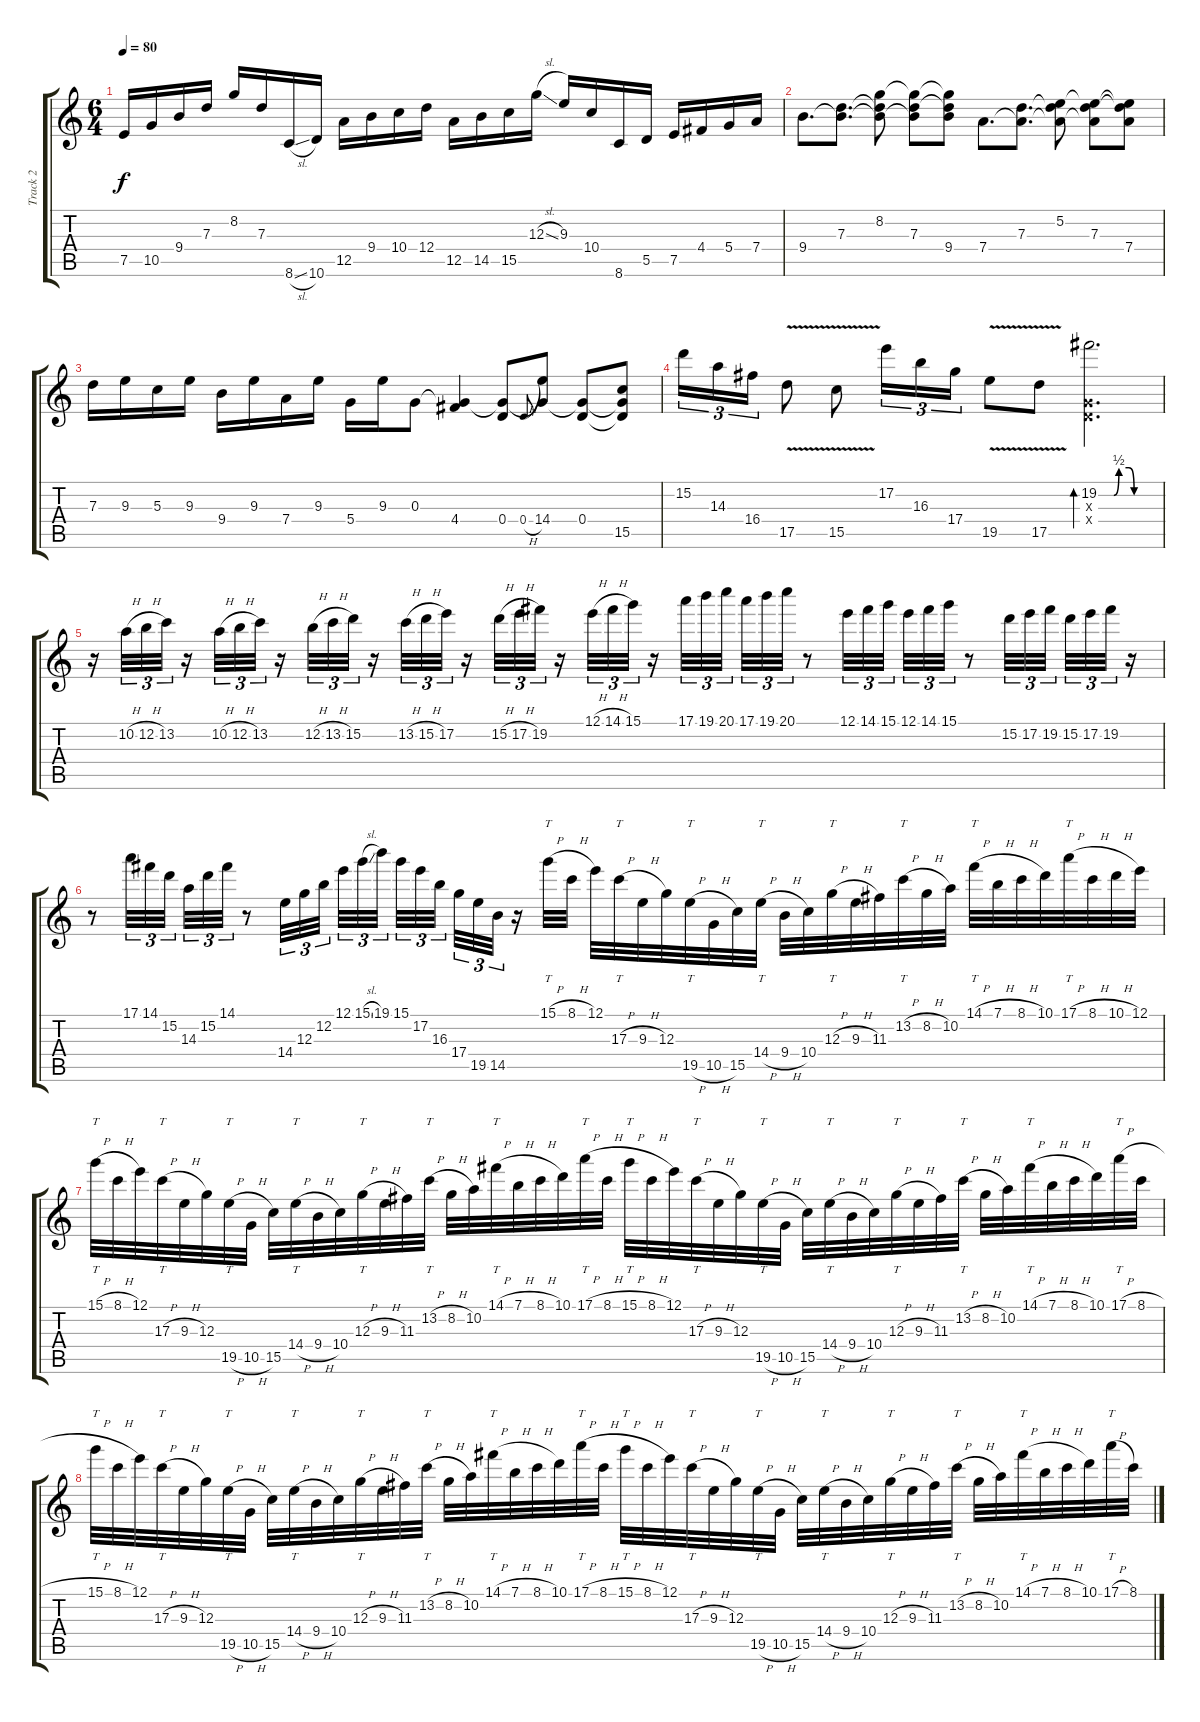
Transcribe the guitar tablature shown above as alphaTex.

\track ("Track 2" "Track 2") {instrument acousticguitarnylon}
\staff {score tabs}
\tuning (E4 B3 G3 D3 A2 E2) {hide}
\ts (6 4)
\tempo 80
\clef g2
\ks c
7.5.16{dy f} 10.5.16 9.4.16 7.3.16 8.2.16 7.3.16 8.6{sl}.16 10.6.16 12.5.16 9.4.16 10.4.16 12.4.16 12.5.16 14.5.16 15.5.16 12.3{sl}.16 9.3.16 10.4.16 8.6.16 5.5.16 7.5.16 4.4.16 5.4.16 7.4.16 |
9.4.8{d} (7.3 9.4{t}).8{d} (8.2 7.3{t} 9.4{t}).8 (8.2{t} 7.3 9.4{t}).8 (8.2{t} 7.3{t} 9.4).8 7.4.8{d} (7.3 7.4{t}).8{d} (5.2 7.3{t} 7.4{t}).8 (5.2{t} 7.3 7.4{t}).8 (5.2{t} 7.3{t} 7.4).8 |
7.3.16 9.3.16 5.3.16 9.3.16 9.4.16 9.3.16 7.4.16 9.3.16 5.4.16 9.3.16 0.3.8 (0.3{t} 4.4).4 (0.3{t} 0.4).8 0.4{h}.8{gr onbeat} (0.3{t} 14.4).8 (0.3{t} 0.4).8 (0.3{t} 0.4{t} 15.5).8 |
15.2.16{tu (3 2)} 14.3.16{tu (3 2)} 16.4.16{tu (3 2)} 17.5{v}.8 15.5{v}.8 17.2.16{tu (3 2)} 16.3.16{tu (3 2)} 17.4.16{tu (3 2)} 19.5{v}.8 17.5{v}.8 (19.2{be (custom 0 0 15 0 20 2 30 2 35 0 60 0)} 0.3{x} 0.4{x}).2{d bd 120} |
r.16{balance 0} 10.2{h}.32{tu (3 2)} 12.2{h}.32{tu (3 2)} 13.2.32{tu (3 2)} r.16 10.2{h}.32{tu (3 2)} 12.2{h}.32{tu (3 2)} 13.2.32{tu (3 2)} r.16 12.2{h}.32{tu (3 2)} 13.2{h}.32{tu (3 2)} 15.2.32{tu (3 2)} r.16 13.2{h}.32{tu (3 2)} 15.2{h}.32{tu (3 2)} 17.2.32{tu (3 2)} r.16 15.2{h}.32{tu (3 2)} 17.2{h}.32{tu (3 2)} 19.2.32{tu (3 2)} r.16 12.1{h}.32{tu (3 2)} 14.1{h}.32{tu (3 2)} 15.1.32{tu (3 2)} r.16 17.1.32{tu (3 2)} 19.1.32{tu (3 2)} 20.1.32{tu (3 2) beam splitsecondary} 17.1.32{tu (3 2)} 19.1.32{tu (3 2)} 20.1.32{tu (3 2)} r.8 12.1.32{tu (3 2)} 14.1.32{tu (3 2)} 15.1.32{tu (3 2) beam splitsecondary} 12.1.32{tu (3 2)} 14.1.32{tu (3 2)} 15.1.32{tu (3 2)} r.8 15.2.32{tu (3 2)} 17.2.32{tu (3 2)} 19.2.32{tu (3 2) beam splitsecondary} 15.2.32{tu (3 2)} 17.2.32{tu (3 2)} 19.2.32{tu (3 2)} r.16 |
r.8 17.1.32{tu (3 2)} 14.1.32{tu (3 2)} 15.2.32{tu (3 2) beam splitsecondary} 14.3.32{tu (3 2)} 15.2.32{tu (3 2)} 14.1.32{tu (3 2)} r.8 14.4.32{tu (3 2)} 12.3.32{tu (3 2)} 12.2.32{tu (3 2) beam splitsecondary} 12.1.32{tu (3 2)} 15.1{sl}.32{tu (3 2)} 19.1.32{tu (3 2) beam splitsecondary} 15.1.32{tu (3 2)} 17.2.32{tu (3 2)} 16.3.32{tu (3 2) beam splitsecondary} 17.4.32{tu (3 2)} 19.5.32{tu (3 2)} 14.5.32{tu (3 2)} r.16 15.1{h}.32{tt} 8.1{h}.32 12.1.32 17.3{h}.32{tt} 9.3{h}.32 12.3.32 19.5{h}.32{tt} 10.5{h}.32 15.5.32 14.4{h}.32{tt} 9.4{h}.32 10.4.32 12.3{h}.32{tt} 9.3{h}.32 11.3.32 13.2{h}.32{tt} 8.2{h}.32 10.2.32 14.1{h}.32{tt} 7.1{h}.32 8.1{h}.32 10.1.32 17.1{h}.32{tt} 8.1{h}.32 10.1{h}.32 12.1.32 |
15.1{h}.32{tt} 8.1{h}.32 12.1.32 17.3{h}.32{tt} 9.3{h}.32 12.3.32 19.5{h}.32{tt} 10.5{h}.32 15.5.32 14.4{h}.32{tt} 9.4{h}.32 10.4.32 12.3{h}.32{tt} 9.3{h}.32 11.3.32 13.2{h}.32{tt} 8.2{h}.32 10.2.32 14.1{h}.32{tt} 7.1{h}.32 8.1{h}.32 10.1.32 17.1{h}.32{tt} 8.1{h}.32 15.1{h}.32{tt} 8.1{h}.32 12.1.32 17.3{h}.32{tt} 9.3{h}.32 12.3.32 19.5{h}.32{tt} 10.5{h}.32 15.5.32 14.4{h}.32{tt} 9.4{h}.32 10.4.32 12.3{h}.32{tt} 9.3{h}.32 11.3.32 13.2{h}.32{tt} 8.2{h}.32 10.2.32 14.1{h}.32{tt} 7.1{h}.32 8.1{h}.32 10.1.32 17.1{h}.32{tt} 8.1{h}.32 |
15.1{h}.32{tt} 8.1{h}.32 12.1.32 17.3{h}.32{tt} 9.3{h}.32 12.3.32 19.5{h}.32{tt} 10.5{h}.32 15.5.32 14.4{h}.32{tt} 9.4{h}.32 10.4.32 12.3{h}.32{tt} 9.3{h}.32 11.3.32 13.2{h}.32{tt} 8.2{h}.32 10.2.32 14.1{h}.32{tt} 7.1{h}.32 8.1{h}.32 10.1.32 17.1{h}.32{tt} 8.1{h}.32 15.1{h}.32{tt} 8.1{h}.32 12.1.32 17.3{h}.32{tt} 9.3{h}.32 12.3.32 19.5{h}.32{tt} 10.5{h}.32 15.5.32 14.4{h}.32{tt} 9.4{h}.32 10.4.32 12.3{h}.32{tt} 9.3{h}.32 11.3.32 13.2{h}.32{tt} 8.2{h}.32 10.2.32 14.1{h}.32{tt} 7.1{h}.32 8.1{h}.32 10.1.32 17.1{h}.32{tt} 8.1.32
